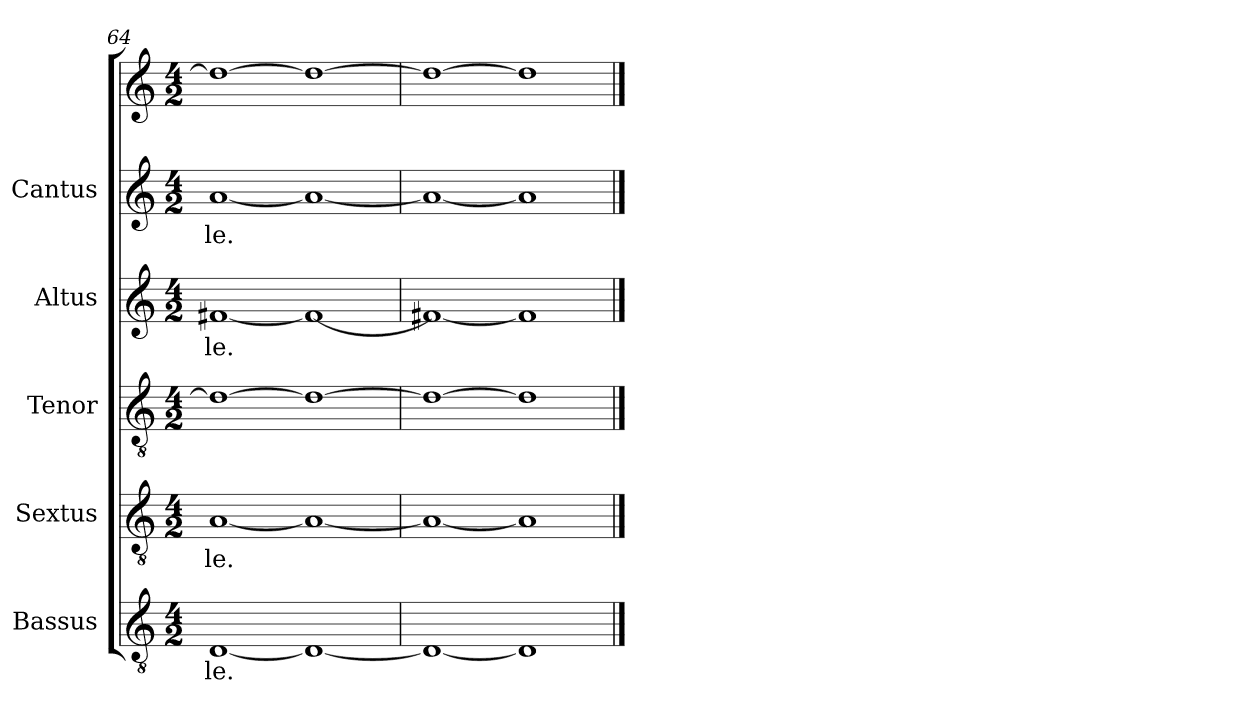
**kern	**text	**kern	**text	**kern	**kern	**text	**kern	**text	**kern
*part5	*part5	*part4	*part4	*part3	*part2	*part2	*part1	*part1	*part1
*staff6	*staff6	*staff5	*staff5	*staff4	*staff3	*staff3	*staff2	*staff2	*staff1
*I"Bassus	*	*I"Sextus	*	*I"Tenor	*I"Altus	*	*I"Cantus	*	*
*clefGv2	*	*clefGv2	*	*clefGv2	*clefG2	*	*clefG2	*	*clefG2
*M4/2	*	*M4/2	*	*M4/2	*M4/2	*	*M4/2	*	*M4/2
=64	=64	=64	=64	=64	=64	=64	=64	=64	=64
!	!LO:LY:b:cj	!	!LO:LY:b:cj	!	!	!LO:LY:b:cj	!	!LO:LY:b:cj	!
[<1D	-le.	[<1A	-le.	1d_>	[<1f#X	-le.	[<1a	-le.	1dd_>
!	!LO:LY:b:cj	!	!LO:LY:b:cj	!	!	!LO:LY:b:cj	!	!LO:LY:b:cj	!
1D_<	.	1A_<	.	1d_>	1f#_<	.	1a_<	.	1dd_>
!!LO:LB:g=z
=65	=65	=65	=65	=65	=65	=65	=65	=65	=65
1D_<	.	1A_<	.	1d_>	1f#X_<	.	1a_<	.	1dd_>
1D]	.	1A]	.	1d]	1f#]	.	1a]	.	1dd]
==	==	==	==	==	==	==	==	==	==
*-	*-	*-	*-	*-	*-	*-	*-	*-	*-
